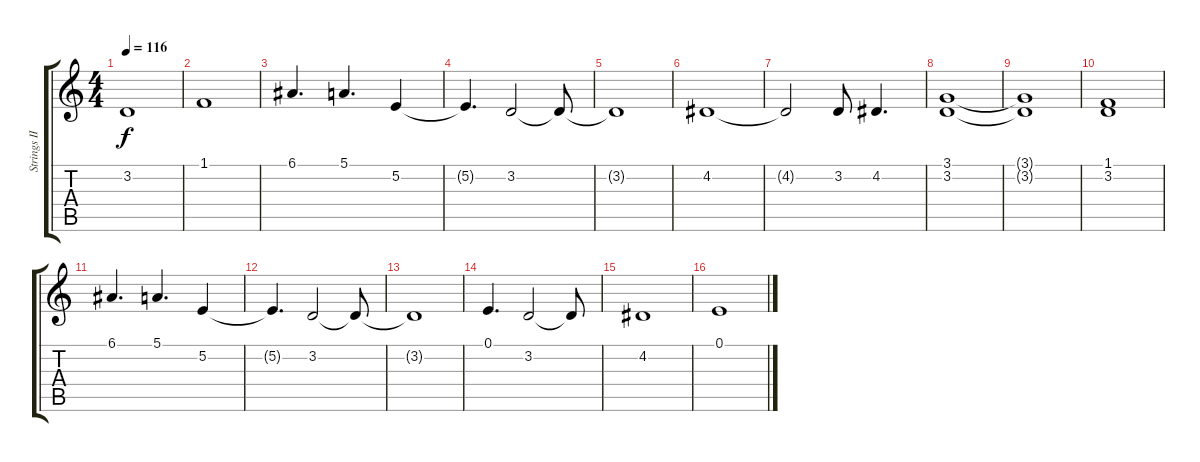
\track ("Strings II" "Strings II") {instrument acousticgrandpiano}
\staff {score tabs}
\tuning (E4 B3 G3 D3 A2 E2) {hide}
\ts (4 4)
\tempo 116
\clef g2
\ks c
3.2{t}.1{dy f} |
1.1.1 |
6.1.4{d} 5.1.4{d} 5.2.4 |
5.2{t}.4{d} 3.2.2 3.2{t}.8 |
3.2{t}.1 |
4.2.1 |
4.2{t}.2 3.2.8 4.2.4{d} |
(3.1 3.2).1 |
(3.1{t} 3.2{t}).1 |
(1.1 3.2).1 |
6.1.4{d} 5.1.4{d} 5.2.4 |
5.2{t}.4{d} 3.2.2 3.2{t}.8 |
3.2{t}.1 |
0.1.4{d} 3.2.2 3.2{t}.8 |
4.2.1 |
0.1.1
